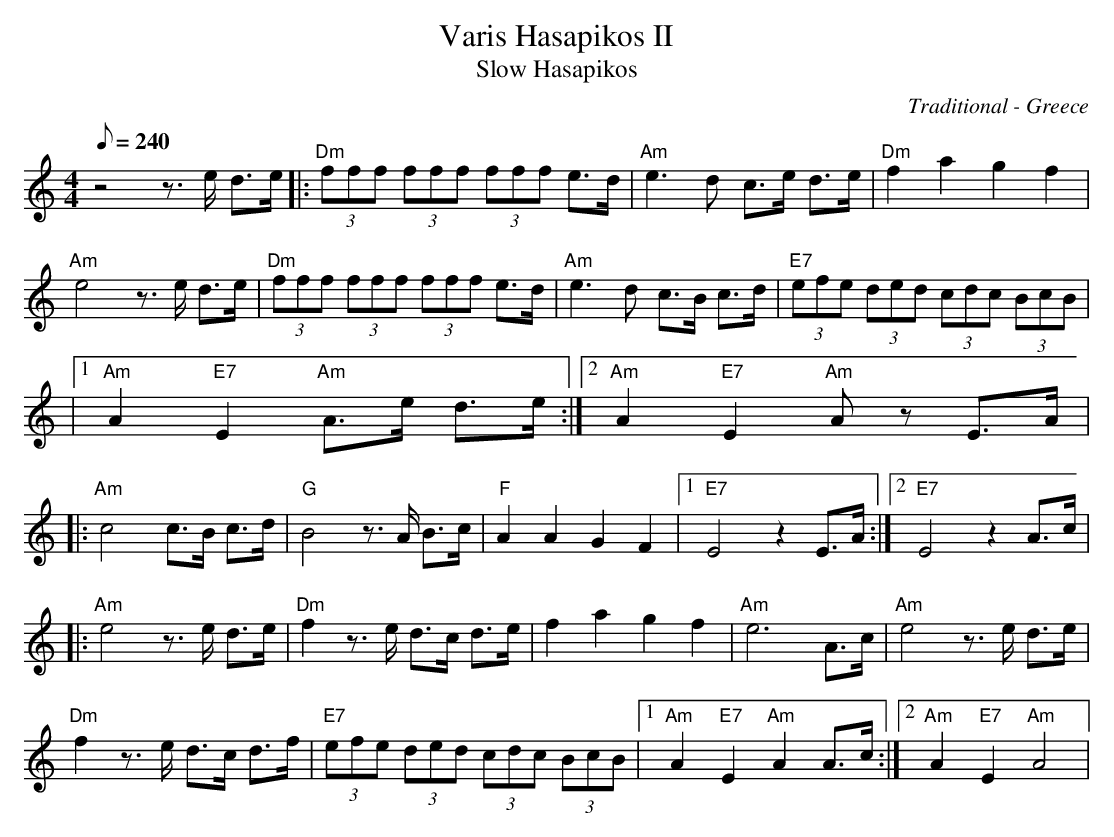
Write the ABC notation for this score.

X:1
T: Varis Hasapikos II
T: Slow Hasapikos
O: Traditional - Greece
L: 1/8
Q: 240
M: 4/4
K: Am
 z4 z3/2e/ d3/2e/ |: "Dm"(3fff (3fff (3fff e3/2d/ | "Am"e3d c3/2e/ d3/2e/ | "Dm"f2 a2 g2 f2 |
 "Am"e4 z3/2e/ d3/2e/ | "Dm"(3fff (3fff (3fff e3/2d/ | "Am"e3d c3/2B/ c3/2d/ | "E7"(3efe (3ded (3cdc (3BcB |
|1 "Am"A2 "E7"E2 "Am"A3/2e/ d3/2e/ :|2 "Am"A2 "E7"E2 "Am"Az E3/2A/ |
|: "Am"c4 c3/2B/ c3/2d/ | "G"B4 z3/2A/ B3/2c/ | "F"A2 A2 G2 F2 |1 "E7"E4 z2 E3/2A/ :|2 "E7"E4 z2 A3/2c/ |
|: "Am"e4 z3/2e/ d3/2e/ | "Dm"f2 z3/2e/ d3/2c/ d3/2e/ | f2 a2 g2 f2 | "Am"e6 A3/2c/ | "Am"e4 z3/2e/ d3/2e/ |
 "Dm"f2 z3/2e/ d3/2c/ d3/2f/ | "E7"(3efe (3ded (3cdc (3BcB |1 "Am"A2 "E7"E2 "Am"A2 A3/2c/ :|2 "Am"A2 "E7"E2 "Am"A4 |
